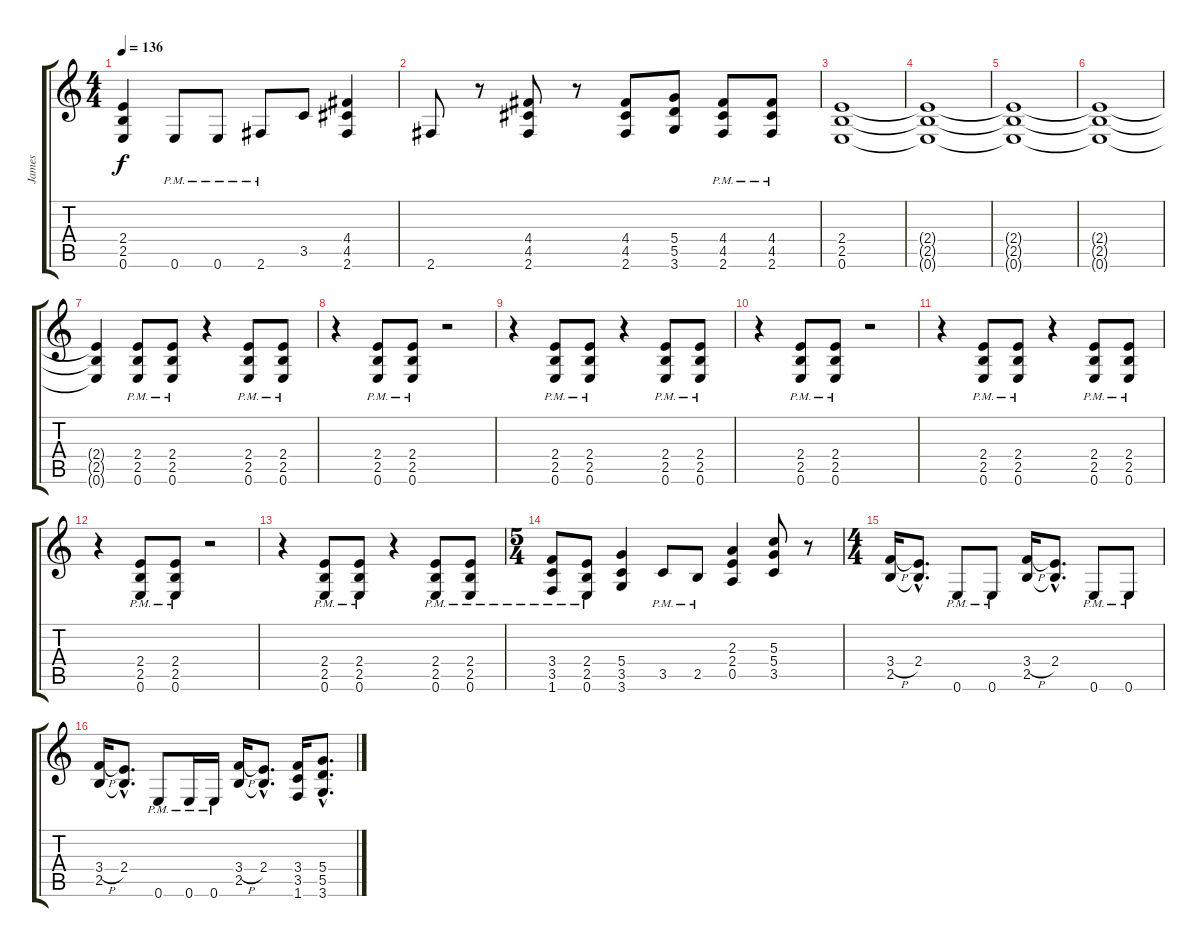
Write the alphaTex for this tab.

\track ("James" "James") {instrument distortionguitar}
\staff {score tabs}
\tuning (E4 B3 G3 D3 A2 E2) {hide}
\ts (4 4)
\tempo 136
\clef g2
\ks c
(2.4 2.5 0.6).4{dy f} 0.6{pm}.8 0.6{pm}.8 2.6{pm}.8 3.5.8 (4.4 4.5 2.6).4 |
2.6.8 r.8 (4.4 4.5 2.6).8 r.8 (4.4 4.5 2.6).8 (5.4 5.5 3.6).8 (4.4{pm} 4.5{pm} 2.6{pm}).8 (4.4{pm} 4.5{pm} 2.6{pm}).8 |
(2.4 2.5 0.6).1 |
(2.4{t} 2.5{t} 0.6{t}).1 |
(2.4{t} 2.5{t} 0.6{t}).1 |
(2.4{t} 2.5{t} 0.6{t}).1 |
(2.4{t} 2.5{t} 0.6{t}).4 (2.4{pm} 2.5{pm} 0.6{pm}).8 (2.4{pm} 2.5{pm} 0.6{pm}).8 r.4 (2.4{pm} 2.5{pm} 0.6{pm}).8 (2.4{pm} 2.5{pm} 0.6{pm}).8 |
r.4 (2.4{pm} 2.5{pm} 0.6{pm}).8 (2.4{pm} 2.5{pm} 0.6{pm}).8 r.2 |
r.4 (2.4{pm} 2.5{pm} 0.6{pm}).8 (2.4{pm} 2.5{pm} 0.6{pm}).8 r.4 (2.4{pm} 2.5{pm} 0.6{pm}).8 (2.4{pm} 2.5{pm} 0.6{pm}).8 |
r.4 (2.4{pm} 2.5{pm} 0.6{pm}).8 (2.4{pm} 2.5{pm} 0.6{pm}).8 r.2 |
r.4 (2.4{pm} 2.5{pm} 0.6{pm}).8 (2.4{pm} 2.5{pm} 0.6{pm}).8 r.4 (2.4{pm} 2.5{pm} 0.6{pm}).8 (2.4{pm} 2.5{pm} 0.6{pm}).8 |
r.4 (2.4{pm} 2.5{pm} 0.6{pm}).8 (2.4{pm} 2.5{pm} 0.6{pm}).8 r.2 |
r.4 (2.4{pm} 2.5{pm} 0.6{pm}).8 (2.4{pm} 2.5{pm} 0.6{pm}).8 r.4 (2.4{pm} 2.5{pm} 0.6{pm}).8 (2.4{pm} 2.5{pm} 0.6{pm}).8 |
\ts (5 4)
(3.4{pm} 3.5{pm} 1.6{pm}).8 (2.4{pm} 2.5{pm} 0.6{pm}).8 (5.4 3.5 3.6).4 3.5{pm}.8 2.5{pm}.8 (2.3 2.4 0.5).4 (5.3 5.4 3.5).8 r.8 |
\ts (4 4)
(3.4{h} 2.5).16 (2.4{hac} 2.5{hac t}).8{d} 0.6{pm}.8 0.6{pm}.8 (3.4{h} 2.5).16 (2.4{hac} 2.5{hac t}).8{d} 0.6{pm}.8 0.6{pm}.8 |
(3.4{h} 2.5).16 (2.4{hac} 2.5{hac t}).8{d} 0.6{pm}.8 0.6{pm}.16 0.6{pm}.16 (3.4{h} 2.5).16 (2.4{hac} 2.5{hac t}).8{d} (3.4 3.5 1.6).16 (5.4{hac} 5.5{hac} 3.6{hac}).8{d}
